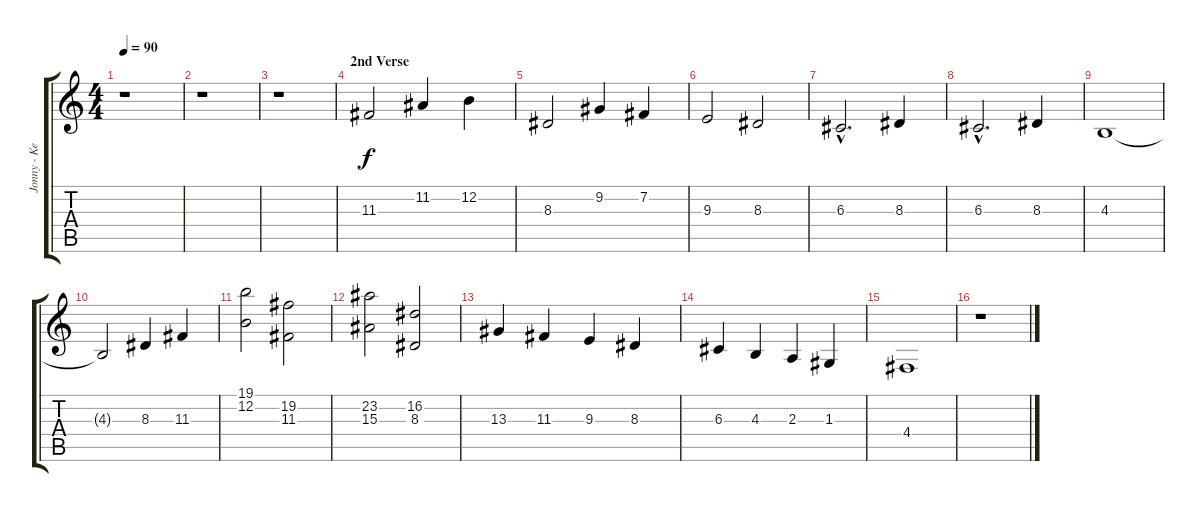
\track ("Jonny - Keyboard" "Jonny - Ke") {instrument synthstrings1}
\staff {score tabs}
\tuning (E4 B3 G3 D3 A2 E2) {hide}
\ts (4 4)
\tempo 90
\clef g2
\ks c
r.1{dy f} |
r.1 |
r.1 |
\section ("" "2nd Verse")
11.3.2 11.2.4 12.2.4 |
8.3.2 9.2.4 7.2.4 |
9.3.2 8.3.2 |
6.3{hac}.2{d} 8.3.4 |
6.3{hac}.2{d} 8.3.4 |
4.3.1 |
4.3{t}.2 8.3.4 11.3.4 |
(19.1 12.2).2 (19.2 11.3).2 |
(23.2 15.3).2 (16.2 8.3).2 |
13.3.4 11.3.4 9.3.4 8.3.4 |
6.3.4 4.3.4 2.3.4 1.3.4 |
4.4.1 |
r.1
